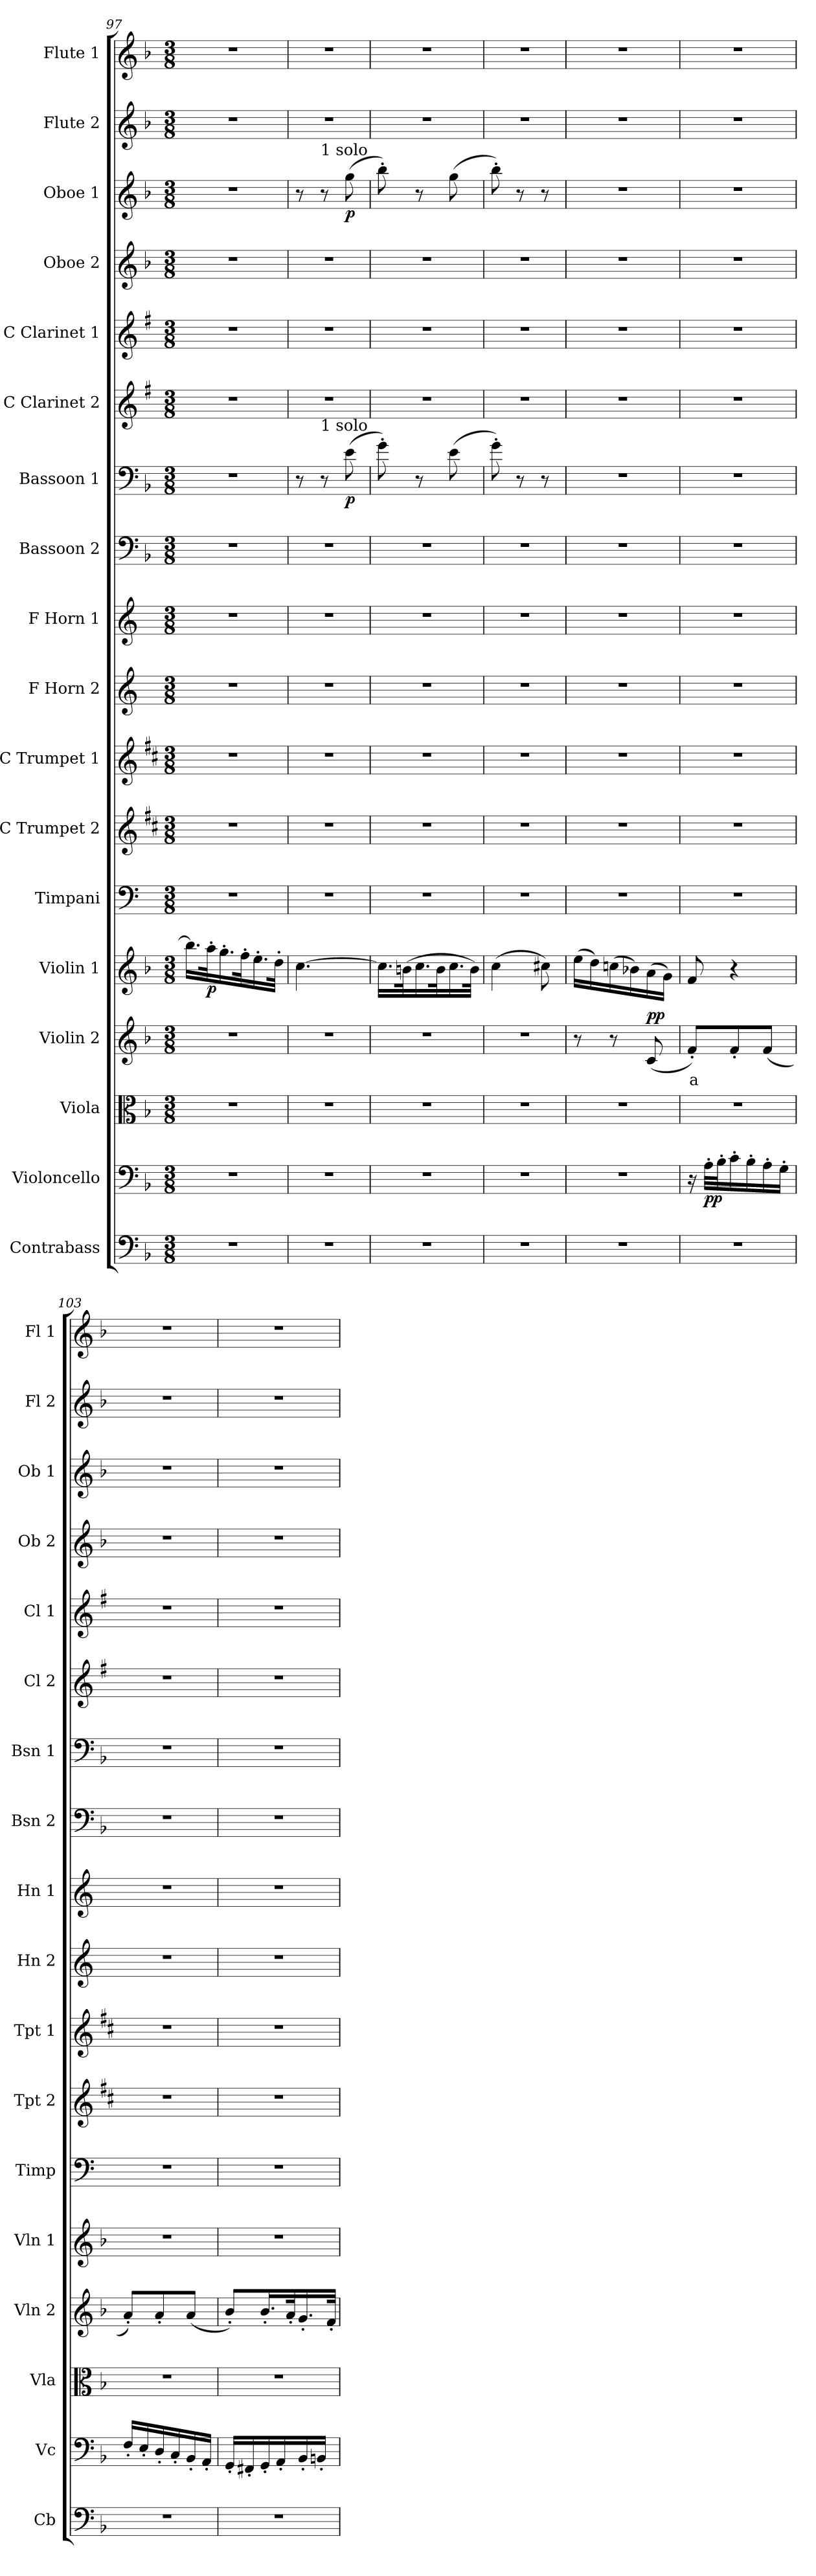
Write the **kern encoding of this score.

**kern	**kern	**dynam	**kern	**kern	**text	**dynam	**kern	**dynam	**kern	**kern	**kern	**kern	**kern	**kern	**kern	**dynam	**kern	**kern	**kern	**kern	**dynam	**kern	**kern
*part18	*part17	*part17	*part16	*part15	*part15	*part15	*part14	*part14	*part13	*part12	*part11	*part10	*part9	*part8	*part7	*part7	*part6	*part5	*part4	*part3	*part3	*part2	*part1
*staff18	*staff17	*staff17	*staff16	*staff15	*staff15	*staff15	*staff14	*staff14	*staff13	*staff12	*staff11	*staff10	*staff9	*staff8	*staff7	*staff7	*staff6	*staff5	*staff4	*staff3	*staff3	*staff2	*staff1
*I"Contrabass	*I"Violoncello	*	*I"Viola	*I"Violin 2	*	*	*I"Violin 1	*	*I"Timpani	*I"C Trumpet 2	*I"C Trumpet 1	*I"F Horn 2	*I"F Horn 1	*I"Bassoon 2	*I"Bassoon 1	*	*I"C Clarinet 2	*I"C Clarinet 1	*I"Oboe 2	*I"Oboe 1	*	*I"Flute 2	*I"Flute 1
*I'Cb	*I'Vc	*	*I'Vla	*I'Vln 2	*	*	*I'Vln 1	*	*I'Timp	*I'Tpt 2	*I'Tpt 1	*I'Hn 2	*I'Hn 1	*I'Bsn 2	*I'Bsn 1	*	*I'Cl 2	*I'Cl 1	*I'Ob 2	*I'Ob 1	*	*I'Fl 2	*I'Fl 1
*clefF4	*clefF4	*	*clefC3	*clefG2	*	*	*clefG2	*	*clefF4	*clefG2	*clefG2	*clefG2	*clefG2	*clefF4	*clefF4	*	*clefG2	*clefG2	*clefG2	*clefG2	*	*clefG2	*clefG2
*ITrd7c12	*	*	*	*	*	*	*	*	*	*ITrd1c2	*ITrd1c2	*ITrd4c7	*ITrd4c7	*	*	*	*ITrd1c2	*ITrd1c2	*	*	*	*	*
*k[b-]	*k[b-]	*	*k[b-]	*k[b-]	*	*	*k[b-]	*	*k[]	*k[]	*k[]	*k[b-]	*k[b-]	*k[b-]	*k[b-]	*	*k[b-]	*k[b-]	*k[b-]	*k[b-]	*	*k[b-]	*k[b-]
*F:	*F:	*	*F:	*F:	*	*	*F:	*	*	*	*	*	*	*F:	*F:	*	*F:	*F:	*F:	*F:	*	*F:	*F:
*M3/8	*M3/8	*	*M3/8	*M3/8	*	*	*M3/8	*	*M3/8	*M3/8	*M3/8	*M3/8	*M3/8	*M3/8	*M3/8	*	*M3/8	*M3/8	*M3/8	*M3/8	*	*M3/8	*M3/8
=97	=97	=97	=97	=97	=97	=97	=97	=97	=97	=97	=97	=97	=97	=97	=97	=97	=97	=97	=97	=97	=97	=97	=97
4.r	4.r	.	4.r	4.r	.	.	16.bb-\LL]	.	4.r	4.r	4.r	4.r	4.r	4.r	4.r	.	4.r	4.r	4.r	4.r	.	4.r	4.r
!	!	!	!	!	!	!	!	!LO:DY:b	!	!	!	!	!	!	!	!	!	!	!	!	!	!	!
.	.	.	.	.	.	.	32aa'\K	p	.	.	.	.	.	.	.	.	.	.	.	.	.	.	.
.	.	.	.	.	.	.	16.gg'\	.	.	.	.	.	.	.	.	.	.	.	.	.	.	.	.
.	.	.	.	.	.	.	32ff'\K	.	.	.	.	.	.	.	.	.	.	.	.	.	.	.	.
.	.	.	.	.	.	.	16.ee'\	.	.	.	.	.	.	.	.	.	.	.	.	.	.	.	.
.	.	.	.	.	.	.	32dd'\JJk	.	.	.	.	.	.	.	.	.	.	.	.	.	.	.	.
=98	=98	=98	=98	=98	=98	=98	=98	=98	=98	=98	=98	=98	=98	=98	=98	=98	=98	=98	=98	=98	=98	=98	=98
4.r	4.r	.	4.r	4.r	.	.	[4.cc\	.	4.r	4.r	4.r	4.r	4.r	4.r	8r	.	4.r	4.r	4.r	8r	.	4.r	4.r
!	!	!	!	!	!	!	!	!	!	!	!	!	!	!	!	!	!	!	!	!LO:TX:a:t=1 solo	!	!	!
!	!	!	!	!	!	!	!	!	!	!	!	!	!	!	!LO:TX:a:t=1 solo	!	!	!	!	!	!	!	!
.	.	.	.	.	.	.	.	.	.	.	.	.	.	.	8r	.	.	.	.	8r	.	.	.
!	!	!	!	!	!	!	!	!	!	!	!	!	!	!	!	!LO:DY:b	!	!	!	!	!LO:DY:b	!	!
.	.	.	.	.	.	.	.	.	.	.	.	.	.	.	(8e\	p	.	.	.	(8gg\	p	.	.
=99	=99	=99	=99	=99	=99	=99	=99	=99	=99	=99	=99	=99	=99	=99	=99	=99	=99	=99	=99	=99	=99	=99	=99
4.r	4.r	.	4.r	4.r	.	.	16.cc\LL]	.	4.r	4.r	4.r	4.r	4.r	4.r	8g'\)	.	4.r	4.r	4.r	8bb-'\)	.	4.r	4.r
.	.	.	.	.	.	.	(32bn\K	.	.	.	.	.	.	.	.	.	.	.	.	.	.	.	.
.	.	.	.	.	.	.	16.cc\	.	.	.	.	.	.	.	8r	.	.	.	.	8r	.	.	.
.	.	.	.	.	.	.	32b\K	.	.	.	.	.	.	.	.	.	.	.	.	.	.	.	.
.	.	.	.	.	.	.	16.cc\	.	.	.	.	.	.	.	(8e\	.	.	.	.	(8gg\	.	.	.
.	.	.	.	.	.	.	32b\JJk)	.	.	.	.	.	.	.	.	.	.	.	.	.	.	.	.
=100	=100	=100	=100	=100	=100	=100	=100	=100	=100	=100	=100	=100	=100	=100	=100	=100	=100	=100	=100	=100	=100	=100	=100
4.r	4.r	.	4.r	4.r	.	.	(4cc\	.	4.r	4.r	4.r	4.r	4.r	4.r	8g'\)	.	4.r	4.r	4.r	8bb-'\)	.	4.r	4.r
.	.	.	.	.	.	.	.	.	.	.	.	.	.	.	8r	.	.	.	.	8r	.	.	.
.	.	.	.	.	.	.	8cc#X\)	.	.	.	.	.	.	.	8r	.	.	.	.	8r	.	.	.
=101	=101	=101	=101	=101	=101	=101	=101	=101	=101	=101	=101	=101	=101	=101	=101	=101	=101	=101	=101	=101	=101	=101	=101
4.r	4.r	.	4.r	8r	.	.	(16ee\LL	.	4.r	4.r	4.r	4.r	4.r	4.r	4.r	.	4.r	4.r	4.r	4.r	.	4.r	4.r
.	.	.	.	.	.	.	16dd\)	.	.	.	.	.	.	.	.	.	.	.	.	.	.	.	.
.	.	.	.	8r	.	.	(16ccn\	.	.	.	.	.	.	.	.	.	.	.	.	.	.	.	.
.	.	.	.	.	.	.	16b-X\)	.	.	.	.	.	.	.	.	.	.	.	.	.	.	.	.
!	!	!	!	!	!	!LO:DY:b	!	!	!	!	!	!	!	!	!	!	!	!	!	!	!	!	!
.	.	.	.	(8c/	.	pp	(16a\	.	.	.	.	.	.	.	.	.	.	.	.	.	.	.	.
.	.	.	.	.	.	.	16g\JJ)	.	.	.	.	.	.	.	.	.	.	.	.	.	.	.	.
=102	=102	=102	=102	=102	=102	=102	=102	=102	=102	=102	=102	=102	=102	=102	=102	=102	=102	=102	=102	=102	=102	=102	=102
!	!	!	!	!	!LO:LY:b:color=#FF0000	!	!	!	!	!	!	!	!	!	!	!	!	!	!	!	!	!	!
4.r	16r	.	4.r	8f'/L)	a	.	8f/	.	4.r	4.r	4.r	4.r	4.r	4.r	4.r	.	4.r	4.r	4.r	4.r	.	4.r	4.r
!	!	!LO:DY:b	!	!	!	!	!	!	!	!	!	!	!	!	!	!	!	!	!	!	!	!	!
.	32A'\LLL	pp	.	.	.	.	.	.	.	.	.	.	.	.	.	.	.	.	.	.	.	.	.
.	32B-'\J	.	.	.	.	.	.	.	.	.	.	.	.	.	.	.	.	.	.	.	.	.	.
.	16c'\	.	.	8f'/	.	.	4r	.	.	.	.	.	.	.	.	.	.	.	.	.	.	.	.
.	16B-'\	.	.	.	.	.	.	.	.	.	.	.	.	.	.	.	.	.	.	.	.	.	.
.	16A'\	.	.	(8f/J	.	.	.	.	.	.	.	.	.	.	.	.	.	.	.	.	.	.	.
.	16G'\JJ	.	.	.	.	.	.	.	.	.	.	.	.	.	.	.	.	.	.	.	.	.	.
=103	=103	=103	=103	=103	=103	=103	=103	=103	=103	=103	=103	=103	=103	=103	=103	=103	=103	=103	=103	=103	=103	=103	=103
4.r	16F'/LL	.	4.r	8a'/L)	.	.	4.r	.	4.r	4.r	4.r	4.r	4.r	4.r	4.r	.	4.r	4.r	4.r	4.r	.	4.r	4.r
.	16E'/	.	.	.	.	.	.	.	.	.	.	.	.	.	.	.	.	.	.	.	.	.	.
.	16D'/	.	.	8a'/	.	.	.	.	.	.	.	.	.	.	.	.	.	.	.	.	.	.	.
.	16C'/	.	.	.	.	.	.	.	.	.	.	.	.	.	.	.	.	.	.	.	.	.	.
.	16BB-'/	.	.	(8a/J	.	.	.	.	.	.	.	.	.	.	.	.	.	.	.	.	.	.	.
.	16AA'/JJ	.	.	.	.	.	.	.	.	.	.	.	.	.	.	.	.	.	.	.	.	.	.
!!LO:PB:g=z
=104	=104	=104	=104	=104	=104	=104	=104	=104	=104	=104	=104	=104	=104	=104	=104	=104	=104	=104	=104	=104	=104	=104	=104
4.r	16GG'/LL	.	4.r	8b-'/L)	.	.	4.r	.	4.r	4.r	4.r	4.r	4.r	4.r	4.r	.	4.r	4.r	4.r	4.r	.	4.r	4.r
.	16FF#X'/	.	.	.	.	.	.	.	.	.	.	.	.	.	.	.	.	.	.	.	.	.	.
.	16GG'/	.	.	16.b-'/L	.	.	.	.	.	.	.	.	.	.	.	.	.	.	.	.	.	.	.
.	16AA'/	.	.	.	.	.	.	.	.	.	.	.	.	.	.	.	.	.	.	.	.	.	.
.	.	.	.	32a'/K	.	.	.	.	.	.	.	.	.	.	.	.	.	.	.	.	.	.	.
.	16BB-'/	.	.	16.g'/	.	.	.	.	.	.	.	.	.	.	.	.	.	.	.	.	.	.	.
.	16BBn'/JJ	.	.	.	.	.	.	.	.	.	.	.	.	.	.	.	.	.	.	.	.	.	.
.	.	.	.	32f'/JJk	.	.	.	.	.	.	.	.	.	.	.	.	.	.	.	.	.	.	.
=	=	=	=	=	=	=	=	=	=	=	=	=	=	=	=	=	=	=	=	=	=	=	=
*-	*-	*-	*-	*-	*-	*-	*-	*-	*-	*-	*-	*-	*-	*-	*-	*-	*-	*-	*-	*-	*-	*-	*-
